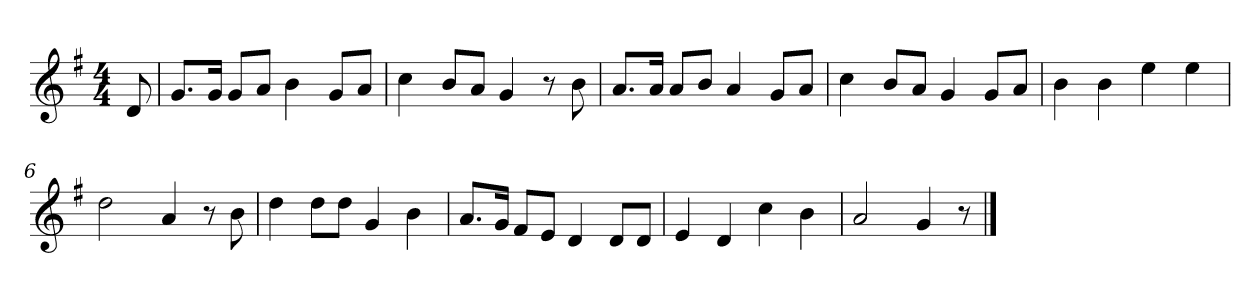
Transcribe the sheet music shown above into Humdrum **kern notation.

**kern
*part1
*staff1
*k[f#]
*M4/4
*MM120
=
8d
=1
8.gL
16gJk
8gL
8aJ
4b
8gL
8aJ
=2
4cc
8bL
8aJ
4g
8r
8b
=3
8.aL
16aJk
8aL
8bJ
4a
8gL
8aJ
=4
4cc
8bL
8aJ
4g
8gL
8aJ
=5
4b
4b
4ee
4ee
=6
2dd
4a
8r
8b
=7
4dd
8ddL
8ddJ
4g
4b
=8
8.aL
16gJk
8f#L
8eJ
4d
8dL
8dJ
=9
4e
4d
4cc
4b
=10
2a
4g
8r
==
*-
